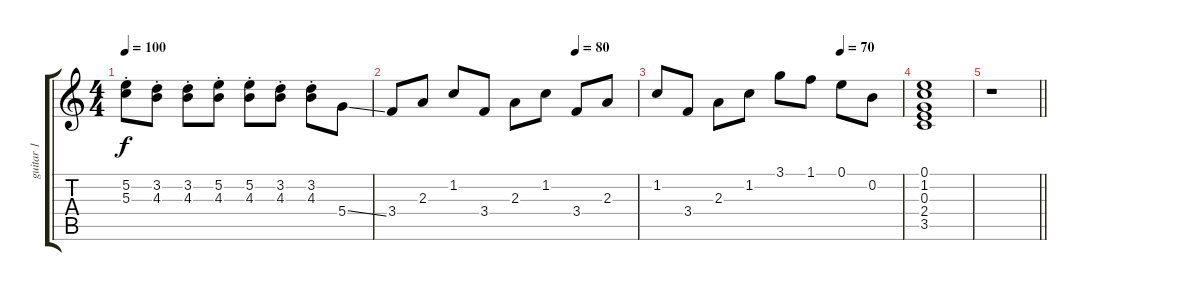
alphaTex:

\track ("guitar 1" "guitar 1") {instrument electricguitarclean}
\staff {score tabs}
\tuning (E4 B3 G3 D3 A2 E2) {hide}
\ts (4 4)
\tempo 100
\clef g2
\ks c
(5.2{st} 5.3{st}).8{dy f} (3.2{st} 4.3{st}).8 (3.2{st} 4.3{st}).8 (5.2{st} 4.3{st}).8 (5.2{st} 4.3{st}).8 (3.2{st} 4.3{st}).8 (3.2{st} 4.3{st}).8 5.4{ss}.8 |
\tempo (80 0.75)
3.4.8 2.3.8 1.2.8 3.4.8 2.3.8 1.2.8 3.4.8 2.3.8 |
\tempo (70 0.75)
1.2.8 3.4.8 2.3.8 1.2.8 3.1.8 1.1.8 0.1.8 0.2.8 |
(0.1 1.2 0.3 2.4 3.5).1 |
\barLineRight lightlight
r.1
